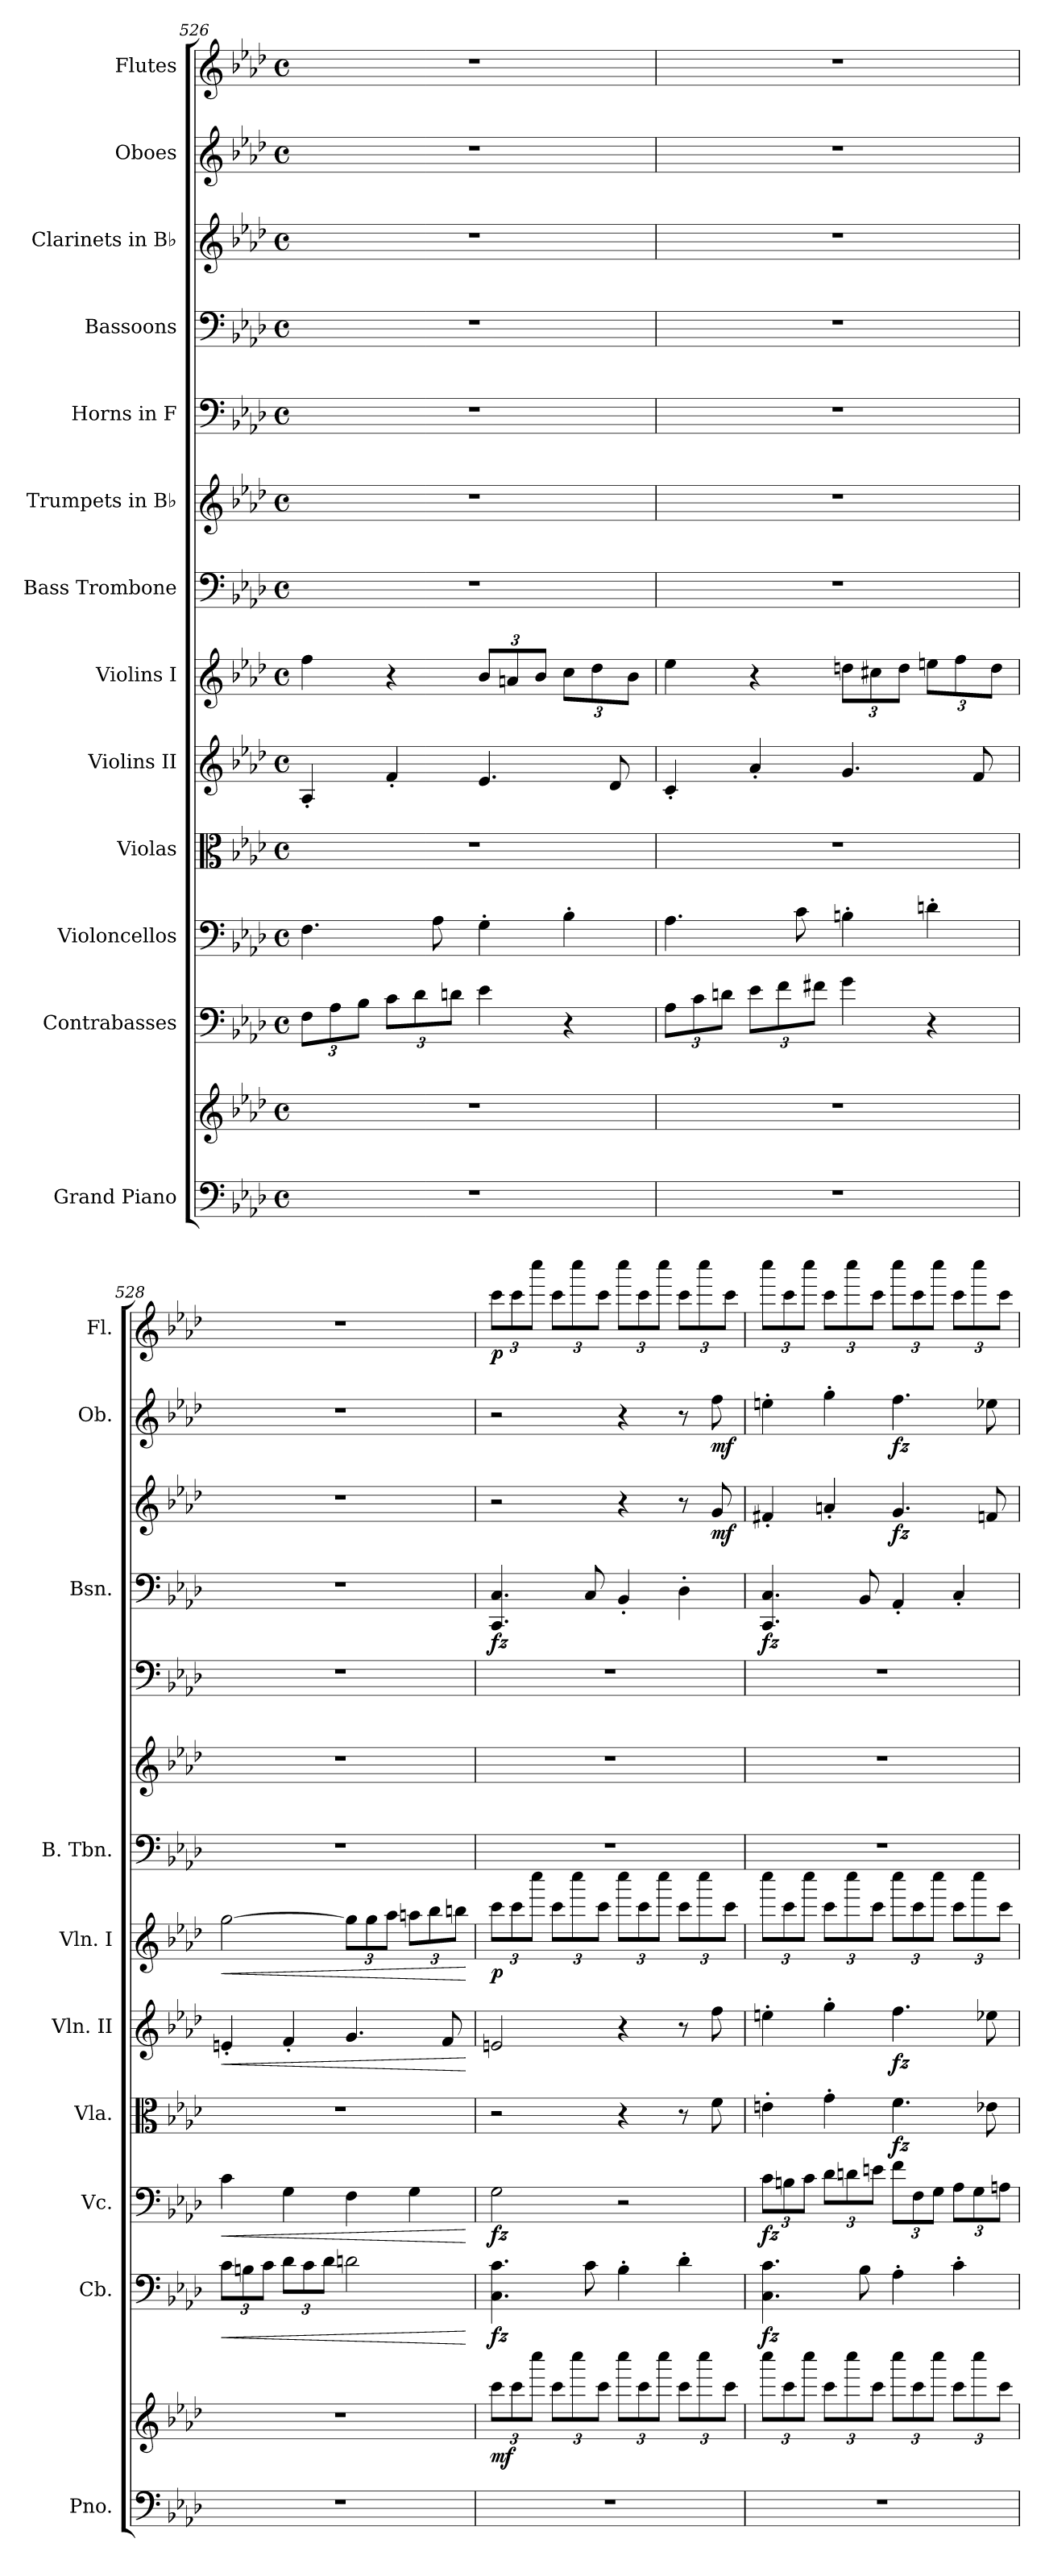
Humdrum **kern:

**kern	**kern	**dynam	**kern	**dynam	**kern	**dynam	**kern	**dynam	**kern	**dynam	**kern	**dynam	**kern	**kern	**kern	**kern	**dynam	**kern	**dynam	**kern	**dynam	**kern	**dynam
*part13	*part13	*part13	*part12	*part12	*part11	*part11	*part10	*part10	*part9	*part9	*part8	*part8	*part7	*part6	*part5	*part4	*part4	*part3	*part3	*part2	*part2	*part1	*part1
*staff14	*staff13	*staff13/14	*staff12	*staff12	*staff11	*staff11	*staff10	*staff10	*staff9	*staff9	*staff8	*staff8	*staff7	*staff6	*staff5	*staff4	*staff4	*staff3	*staff3	*staff2	*staff2	*staff1	*staff1
*I"Grand Piano	*	*	*I"Contrabasses	*	*I"Violoncellos	*	*I"Violas	*	*I"Violins II	*	*I"Violins I	*	*I"Bass Trombone	*I"Trumpets in B♭	*I"Horns in F	*I"Bassoons	*	*I"Clarinets in B♭	*	*I"Oboes	*	*I"Flutes	*
*I'Pno.	*	*	*I'Cb.	*	*I'Vc.	*	*I'Vla.	*	*I'Vln. II	*	*I'Vln. I	*	*I'B. Tbn.	*	*	*I'Bsn.	*	*	*	*I'Ob.	*	*I'Fl.	*
!!LO:PB:g=z
*clefF4	*clefG2	*	*clefF4	*	*clefF4	*	*clefC3	*	*clefG2	*	*clefG2	*	*clefF4	*clefG2	*clefF4	*clefF4	*	*clefG2	*	*clefG2	*	*clefG2	*
*	*	*	*ITrd7c12	*	*	*	*	*	*	*	*	*	*	*ITrd1c2	*ITrd4c7	*	*	*ITrd1c2	*	*	*	*	*
*k[b-e-a-d-]	*k[b-e-a-d-]	*	*k[b-e-a-d-]	*	*k[b-e-a-d-]	*	*k[b-e-a-d-]	*	*k[b-e-a-d-]	*	*k[b-e-a-d-]	*	*k[b-e-a-d-]	*k[b-e-a-d-g-c-]	*k[b-e-a-d-g-]	*k[b-e-a-d-]	*	*k[b-e-a-d-g-c-]	*	*k[b-e-a-d-]	*	*k[b-e-a-d-]	*
*M4/4	*M4/4	*	*M4/4	*	*M4/4	*	*M4/4	*	*M4/4	*	*M4/4	*	*M4/4	*M4/4	*M4/4	*M4/4	*	*M4/4	*	*M4/4	*	*M4/4	*
*met(c)	*met(c)	*	*met(c)	*	*met(c)	*	*met(c)	*	*met(c)	*	*met(c)	*	*met(c)	*met(c)	*met(c)	*met(c)	*	*met(c)	*	*met(c)	*	*met(c)	*
*	*	*	*Xbrackettup	*	*	*	*	*	*	*	*	*	*	*	*	*	*	*	*	*	*	*	*
=526	=526	=526	=526	=526	=526	=526	=526	=526	=526	=526	=526	=526	=526	=526	=526	=526	=526	=526	=526	=526	=526	=526	=526
1r	1r	.	12FF\L	.	4.F\	.	1r	.	4A-'/	.	4ff\	.	1r	1r	1r	1r	.	1r	.	1r	.	1r	.
.	.	.	12AA-\	.	.	.	.	.	.	.	.	.	.	.	.	.	.	.	.	.	.	.	.
.	.	.	12BB-\J	.	.	.	.	.	.	.	.	.	.	.	.	.	.	.	.	.	.	.	.
.	.	.	12C\L	.	.	.	.	.	4f'/	.	4r	.	.	.	.	.	.	.	.	.	.	.	.
.	.	.	12D-\	.	.	.	.	.	.	.	.	.	.	.	.	.	.	.	.	.	.	.	.
.	.	.	.	.	8A-\	.	.	.	.	.	.	.	.	.	.	.	.	.	.	.	.	.	.
.	.	.	12Dn\J	.	.	.	.	.	.	.	.	.	.	.	.	.	.	.	.	.	.	.	.
*	*	*	*	*	*	*	*	*	*	*	*Xbrackettup	*	*	*	*	*	*	*	*	*	*	*	*
.	.	.	4E-\	.	4G'\	.	.	.	4.e-/	.	12b-/L	.	.	.	.	.	.	.	.	.	.	.	.
.	.	.	.	.	.	.	.	.	.	.	12an/	.	.	.	.	.	.	.	.	.	.	.	.
.	.	.	.	.	.	.	.	.	.	.	12b-/J	.	.	.	.	.	.	.	.	.	.	.	.
.	.	.	4r	.	4B-'\	.	.	.	.	.	12cc\L	.	.	.	.	.	.	.	.	.	.	.	.
.	.	.	.	.	.	.	.	.	.	.	12dd-\	.	.	.	.	.	.	.	.	.	.	.	.
.	.	.	.	.	.	.	.	.	8d-/	.	.	.	.	.	.	.	.	.	.	.	.	.	.
.	.	.	.	.	.	.	.	.	.	.	12b-\J	.	.	.	.	.	.	.	.	.	.	.	.
=527	=527	=527	=527	=527	=527	=527	=527	=527	=527	=527	=527	=527	=527	=527	=527	=527	=527	=527	=527	=527	=527	=527	=527
1r	1r	.	12AA-\L	.	4.A-\	.	1r	.	4c'/	.	4ee-\	.	1r	1r	1r	1r	.	1r	.	1r	.	1r	.
.	.	.	12C\	.	.	.	.	.	.	.	.	.	.	.	.	.	.	.	.	.	.	.	.
.	.	.	12Dn\J	.	.	.	.	.	.	.	.	.	.	.	.	.	.	.	.	.	.	.	.
.	.	.	12E-\L	.	.	.	.	.	4a-'/	.	4r	.	.	.	.	.	.	.	.	.	.	.	.
.	.	.	12F\	.	.	.	.	.	.	.	.	.	.	.	.	.	.	.	.	.	.	.	.
.	.	.	.	.	8c\	.	.	.	.	.	.	.	.	.	.	.	.	.	.	.	.	.	.
.	.	.	12F#X\J	.	.	.	.	.	.	.	.	.	.	.	.	.	.	.	.	.	.	.	.
.	.	.	4G\	.	4Bn'\	.	.	.	4.g/	.	12ddn\L	.	.	.	.	.	.	.	.	.	.	.	.
.	.	.	.	.	.	.	.	.	.	.	12cc#X\	.	.	.	.	.	.	.	.	.	.	.	.
.	.	.	.	.	.	.	.	.	.	.	12dd\J	.	.	.	.	.	.	.	.	.	.	.	.
.	.	.	4r	.	4dn'\	.	.	.	.	.	12een\L	.	.	.	.	.	.	.	.	.	.	.	.
.	.	.	.	.	.	.	.	.	.	.	12ff\	.	.	.	.	.	.	.	.	.	.	.	.
.	.	.	.	.	.	.	.	.	8f/	.	.	.	.	.	.	.	.	.	.	.	.	.	.
.	.	.	.	.	.	.	.	.	.	.	12dd\J	.	.	.	.	.	.	.	.	.	.	.	.
=528	=528	=528	=528	=528	=528	=528	=528	=528	=528	=528	=528	=528	=528	=528	=528	=528	=528	=528	=528	=528	=528	=528	=528
!	!	!	!	!LO:HP:b	!	!LO:HP:b	!	!	!	!LO:HP:b	!	!LO:HP:b	!	!	!	!	!	!	!	!	!	!	!
1r	1r	.	12C\L	<	4c\	<	1r	.	4en'/	<	[2gg\	<	1r	1r	1r	1r	.	1r	.	1r	.	1r	.
.	.	.	12BBn\	.	.	.	.	.	.	.	.	.	.	.	.	.	.	.	.	.	.	.	.
.	.	.	12C\J	.	.	.	.	.	.	.	.	.	.	.	.	.	.	.	.	.	.	.	.
.	.	.	12D-\L	.	4G\	.	.	.	4f'/	.	.	.	.	.	.	.	.	.	.	.	.	.	.
.	.	.	12C\	.	.	.	.	.	.	.	.	.	.	.	.	.	.	.	.	.	.	.	.
.	.	.	12D-\J	.	.	.	.	.	.	.	.	.	.	.	.	.	.	.	.	.	.	.	.
.	.	.	2Dn\	.	4F\	.	.	.	4.g/	.	12gg\L]	.	.	.	.	.	.	.	.	.	.	.	.
.	.	.	.	.	.	.	.	.	.	.	12gg\	.	.	.	.	.	.	.	.	.	.	.	.
.	.	.	.	.	.	.	.	.	.	.	12aa-\J	.	.	.	.	.	.	.	.	.	.	.	.
.	.	.	.	.	4G\	.	.	.	.	.	12aan\L	.	.	.	.	.	.	.	.	.	.	.	.
.	.	.	.	.	.	.	.	.	.	.	12bb-\	.	.	.	.	.	.	.	.	.	.	.	.
.	.	.	.	.	.	.	.	.	8f/	.	.	.	.	.	.	.	.	.	.	.	.	.	.
.	.	.	.	.	.	.	.	.	.	.	12bbn\J	.	.	.	.	.	.	.	.	.	.	.	.
.	.	.	.	[	.	[	.	.	.	[	.	[	.	.	.	.	.	.	.	.	.	.	.
!!LO:PB:g=z
=529	=529	=529	=529	=529	=529	=529	=529	=529	=529	=529	=529	=529	=529	=529	=529	=529	=529	=529	=529	=529	=529	=529	=529
*	*Xbrackettup	*	*	*	*	*	*	*	*	*	*	*	*	*	*	*	*	*	*	*	*	*Xbrackettup	*
!	!	!LO:DY:b	!	!LO:DY:b	!	!LO:DY:b	!	!	!	!	!	!LO:DY:b	!	!	!	!	!LO:DY:b	!	!	!	!	!	!LO:DY:b
1r	12ccc\L	mf	4.CC\ 4.C\	fz	2G\	fz	2r	.	2en/	.	12ccc\L	p	1r	1r	1r	4.CC/ 4.C/	fz	2r	.	2r	.	12ccc\L	p
.	12ccc\	.	.	.	.	.	.	.	.	.	12ccc\	.	.	.	.	.	.	.	.	.	.	12ccc\	.
.	12cccc\J	.	.	.	.	.	.	.	.	.	12cccc\J	.	.	.	.	.	.	.	.	.	.	12cccc\J	.
.	12ccc\L	.	.	.	.	.	.	.	.	.	12ccc\L	.	.	.	.	.	.	.	.	.	.	12ccc\L	.
.	12cccc\	.	.	.	.	.	.	.	.	.	12cccc\	.	.	.	.	.	.	.	.	.	.	12cccc\	.
.	.	.	8C\	.	.	.	.	.	.	.	.	.	.	.	.	8C/	.	.	.	.	.	.	.
.	12ccc\J	.	.	.	.	.	.	.	.	.	12ccc\J	.	.	.	.	.	.	.	.	.	.	12ccc\J	.
.	12cccc\L	.	4BB-'\	.	2r	.	4r	.	4r	.	12cccc\L	.	.	.	.	4BB-'/	.	4r	.	4r	.	12cccc\L	.
.	12ccc\	.	.	.	.	.	.	.	.	.	12ccc\	.	.	.	.	.	.	.	.	.	.	12ccc\	.
.	12cccc\J	.	.	.	.	.	.	.	.	.	12cccc\J	.	.	.	.	.	.	.	.	.	.	12cccc\J	.
.	12ccc\L	.	4D-'\	.	.	.	8r	.	8r	.	12ccc\L	.	.	.	.	4D-'\	.	8r	.	8r	.	12ccc\L	.
.	12cccc\	.	.	.	.	.	.	.	.	.	12cccc\	.	.	.	.	.	.	.	.	.	.	12cccc\	.
!	!	!	!	!	!	!	!	!	!	!	!	!	!	!	!	!	!	!	!LO:DY:b	!	!LO:DY:b	!	!
.	.	.	.	.	.	.	8f\	.	8ff\	.	.	.	.	.	.	.	.	8f/	mf	8ff\	mf	.	.
.	12ccc\J	.	.	.	.	.	.	.	.	.	12ccc\J	.	.	.	.	.	.	.	.	.	.	12ccc\J	.
=530	=530	=530	=530	=530	=530	=530	=530	=530	=530	=530	=530	=530	=530	=530	=530	=530	=530	=530	=530	=530	=530	=530	=530
*	*	*	*	*	*Xbrackettup	*	*	*	*	*	*	*	*	*	*	*	*	*	*	*	*	*	*
!	!	!	!	!LO:DY:b	!	!LO:DY:b	!	!	!	!	!	!	!	!	!	!	!LO:DY:b	!	!	!	!	!	!
1r	12cccc\L	.	4.CC\ 4.C\	fz	12c\L	fz	4en'\	.	4een'\	.	12cccc\L	.	1r	1r	1r	4.CC/ 4.C/	fz	4en'/	.	4een'\	.	12cccc\L	.
.	12ccc\	.	.	.	12Bn\	.	.	.	.	.	12ccc\	.	.	.	.	.	.	.	.	.	.	12ccc\	.
.	12cccc\J	.	.	.	12c\J	.	.	.	.	.	12cccc\J	.	.	.	.	.	.	.	.	.	.	12cccc\J	.
.	12ccc\L	.	.	.	12d-\L	.	4g'\	.	4gg'\	.	12ccc\L	.	.	.	.	.	.	4gn'/	.	4gg'\	.	12ccc\L	.
.	12cccc\	.	.	.	12dn\	.	.	.	.	.	12cccc\	.	.	.	.	.	.	.	.	.	.	12cccc\	.
.	.	.	8BB-\	.	.	.	.	.	.	.	.	.	.	.	.	8BB-/	.	.	.	.	.	.	.
.	12ccc\J	.	.	.	12en\J	.	.	.	.	.	12ccc\J	.	.	.	.	.	.	.	.	.	.	12ccc\J	.
!	!	!	!	!	!	!	!	!LO:DY:b	!	!LO:DY:b	!	!	!	!	!	!	!	!	!LO:DY:b	!	!LO:DY:b	!	!
.	12cccc\L	.	4AA-'\	.	12f\L	.	4.f\	fz	4.ff\	fz	12cccc\L	.	.	.	.	4AA-'/	.	4.f/	fz	4.ff\	fz	12cccc\L	.
.	12ccc\	.	.	.	12F\	.	.	.	.	.	12ccc\	.	.	.	.	.	.	.	.	.	.	12ccc\	.
.	12cccc\J	.	.	.	12G\J	.	.	.	.	.	12cccc\J	.	.	.	.	.	.	.	.	.	.	12cccc\J	.
.	12ccc\L	.	4C'\	.	12A-\L	.	.	.	.	.	12ccc\L	.	.	.	.	4C'/	.	.	.	.	.	12ccc\L	.
.	12cccc\	.	.	.	12G\	.	.	.	.	.	12cccc\	.	.	.	.	.	.	.	.	.	.	12cccc\	.
.	.	.	.	.	.	.	8e-X\	.	8ee-X\	.	.	.	.	.	.	.	.	8e-X/	.	8ee-X\	.	.	.
.	12ccc\J	.	.	.	12An\J	.	.	.	.	.	12ccc\J	.	.	.	.	.	.	.	.	.	.	12ccc\J	.
=	=	=	=	=	=	=	=	=	=	=	=	=	=	=	=	=	=	=	=	=	=	=	=
*-	*-	*-	*-	*-	*-	*-	*-	*-	*-	*-	*-	*-	*-	*-	*-	*-	*-	*-	*-	*-	*-	*-	*-
